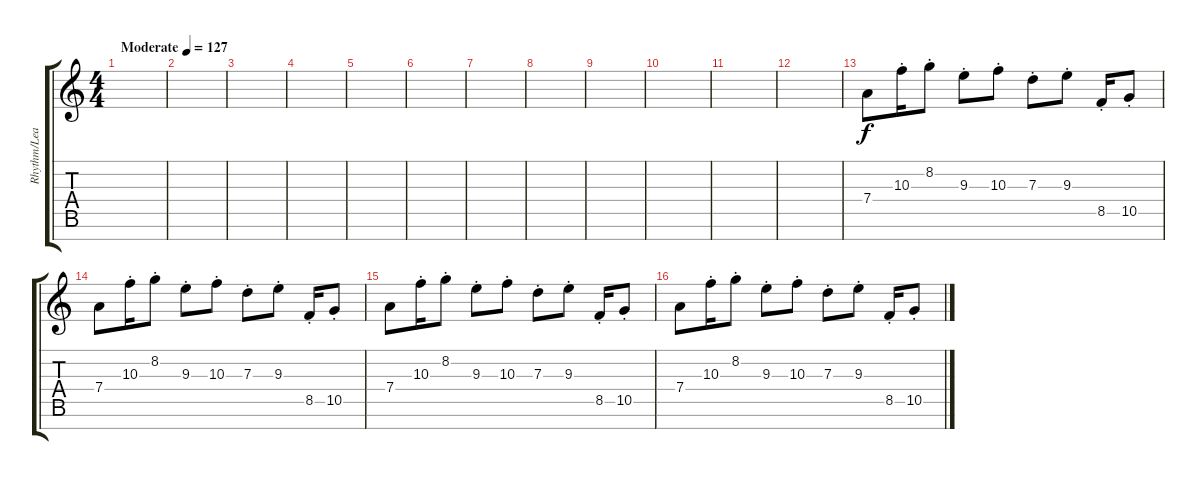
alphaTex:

\track ("Rhythm/Lead" "Rhythm/Lea") {instrument electricguitarjazz}
\staff {score tabs}
\tuning (E4 B3 G3 D3 A2 E2 B1) {hide}
\ts (4 4)
\tempo (127 "Moderate")
\clef g2
\ks c
|
|
|
|
|
|
|
|
|
|
|
|
7.4.8{instrument electricguitarjazz} 10.3{st}.16 8.2{st}.8 9.3{st}.8 10.3{st}.8 7.3{st}.8 9.3{st}.8 8.5{st}.16 10.5{st}.8 |
7.4.8 10.3{st}.16 8.2{st}.8 9.3{st}.8 10.3{st}.8 7.3{st}.8 9.3{st}.8 8.5{st}.16 10.5{st}.8 |
7.4.8 10.3{st}.16 8.2{st}.8 9.3{st}.8 10.3{st}.8 7.3{st}.8 9.3{st}.8 8.5{st}.16 10.5{st}.8 |
7.4.8 10.3{st}.16 8.2{st}.8 9.3{st}.8 10.3{st}.8 7.3{st}.8 9.3{st}.8 8.5{st}.16 10.5{st}.8
